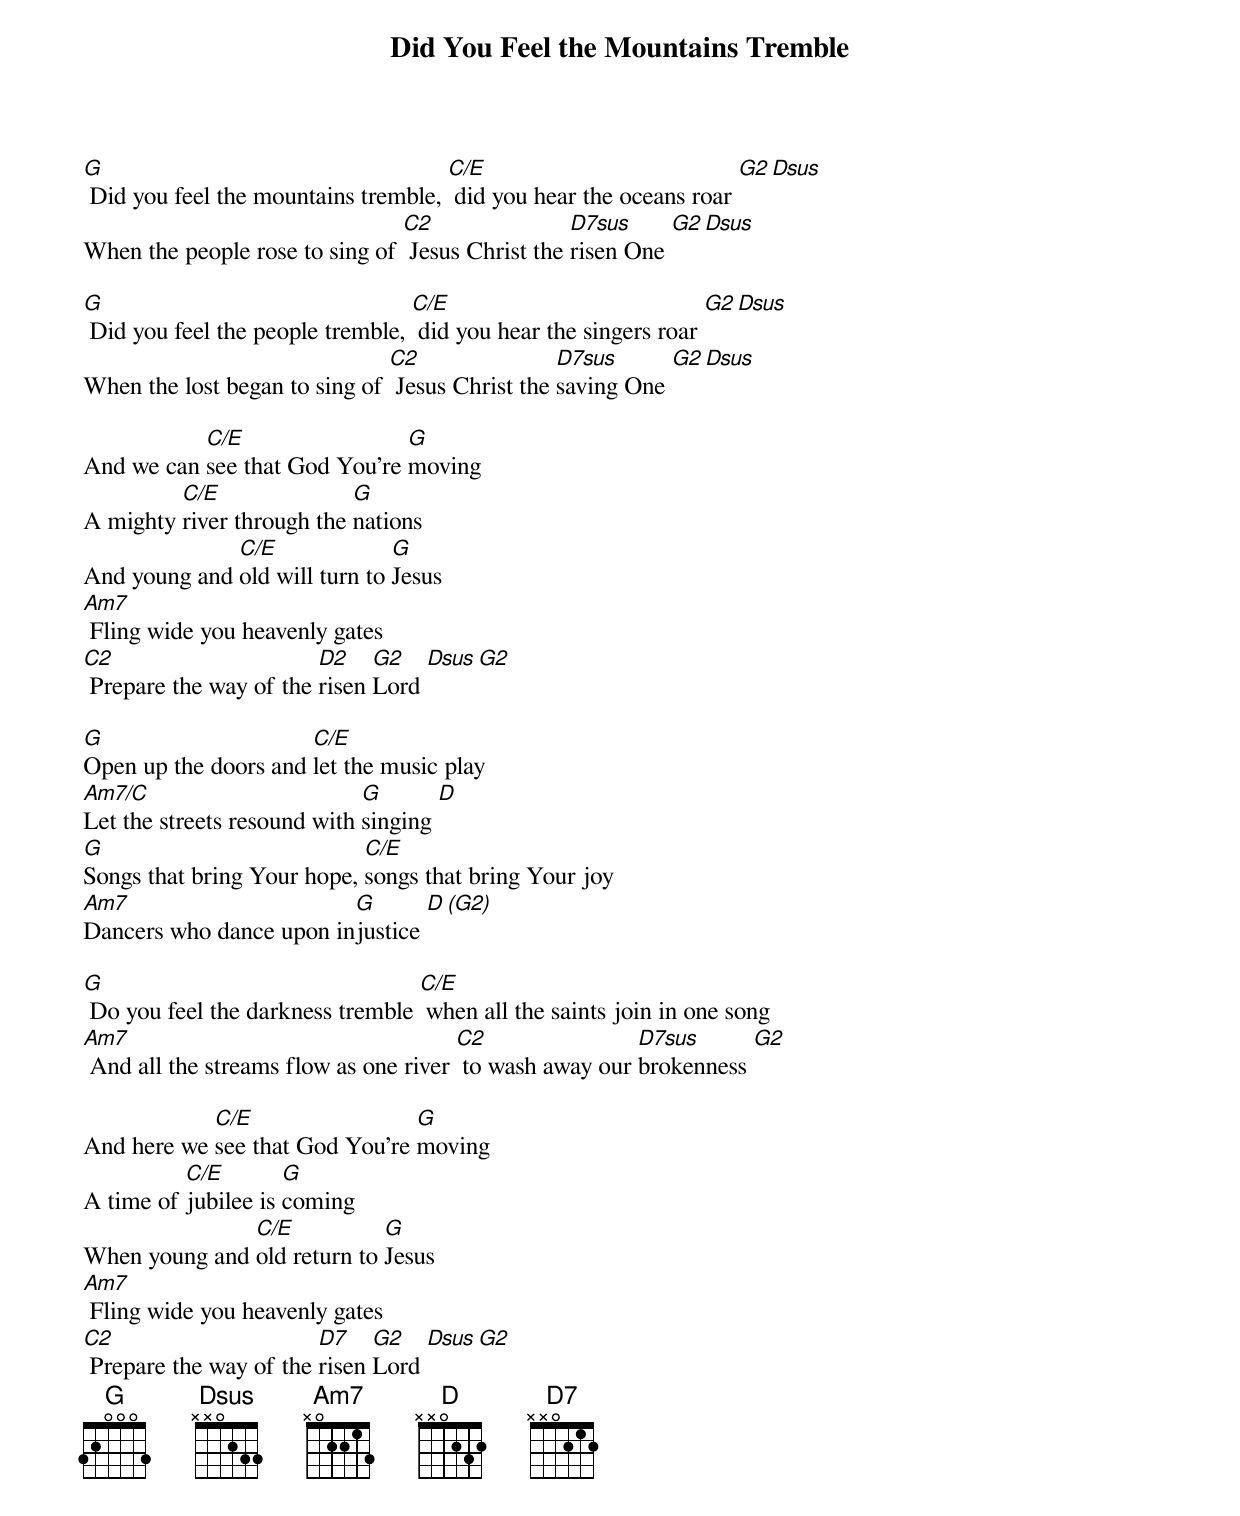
{title: Did You Feel the Mountains Tremble}
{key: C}
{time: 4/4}
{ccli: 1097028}
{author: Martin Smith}
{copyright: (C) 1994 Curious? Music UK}

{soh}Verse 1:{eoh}
[G] Did you feel the mountains tremble, [C/E] did you hear the oceans roar [G2][Dsus]
When the people rose to sing of [C2] Jesus Christ the [D7sus]risen One [G2][Dsus]

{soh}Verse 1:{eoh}
[G] Did you feel the people tremble, [C/E] did you hear the singers roar [G2][Dsus]
When the lost began to sing of [C2] Jesus Christ the [D7sus]saving One [G2][Dsus]

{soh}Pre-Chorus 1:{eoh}
And we can [C/E]see that God You're [G]moving
A mighty [C/E]river through the [G]nations
And young and [C/E]old will turn to [G]Jesus
[Am7] Fling wide you heavenly gates
[C2] Prepare the way of the [D2]risen [G2]Lord [Dsus][G2]

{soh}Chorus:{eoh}
[G]Open up the doors and [C/E]let the music play
[Am7/C]Let the streets resound with [G]singing [D]
[G]Songs that bring Your hope, [C/E]songs that bring Your joy
[Am7]Dancers who dance upon in[G]justice [D][(G2)]

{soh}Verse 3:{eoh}
[G] Do you feel the darkness tremble [C/E] when all the saints join in one song
[Am7] And all the streams flow as one river [C2] to wash away our [D7sus]brokenness [G2]

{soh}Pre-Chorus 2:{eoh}
And here we [C/E]see that God You're [G]moving
A time of [C/E]jubilee is [G]coming
When young and [C/E]old return to [G]Jesus
[Am7] Fling wide you heavenly gates
[C2] Prepare the way of the [D7]risen [G2]Lord [Dsus][G2]
